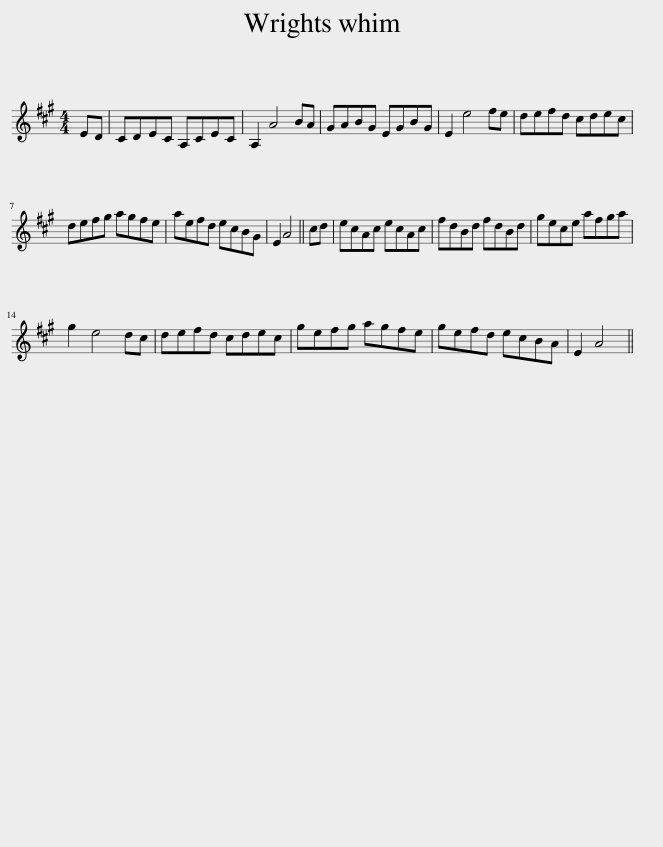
X:1
L:1/8
M:4/4
I:linebreak $
K:A
V:1 treble
V:1
 ED | CDEC A,CEC | A,2 A4 BA | GABG EGBG | E2 e4 fe | %5
 defd cdec |$ defg agfe | aefd ecBG | E2 A4 || cd | %10
 ecAc ecAc | fdBd fdBd | gece afga |$ g2 e4 dc | defd cdec | %15
 gefg agfe | gefd ecBA | E2 A4 || %18
